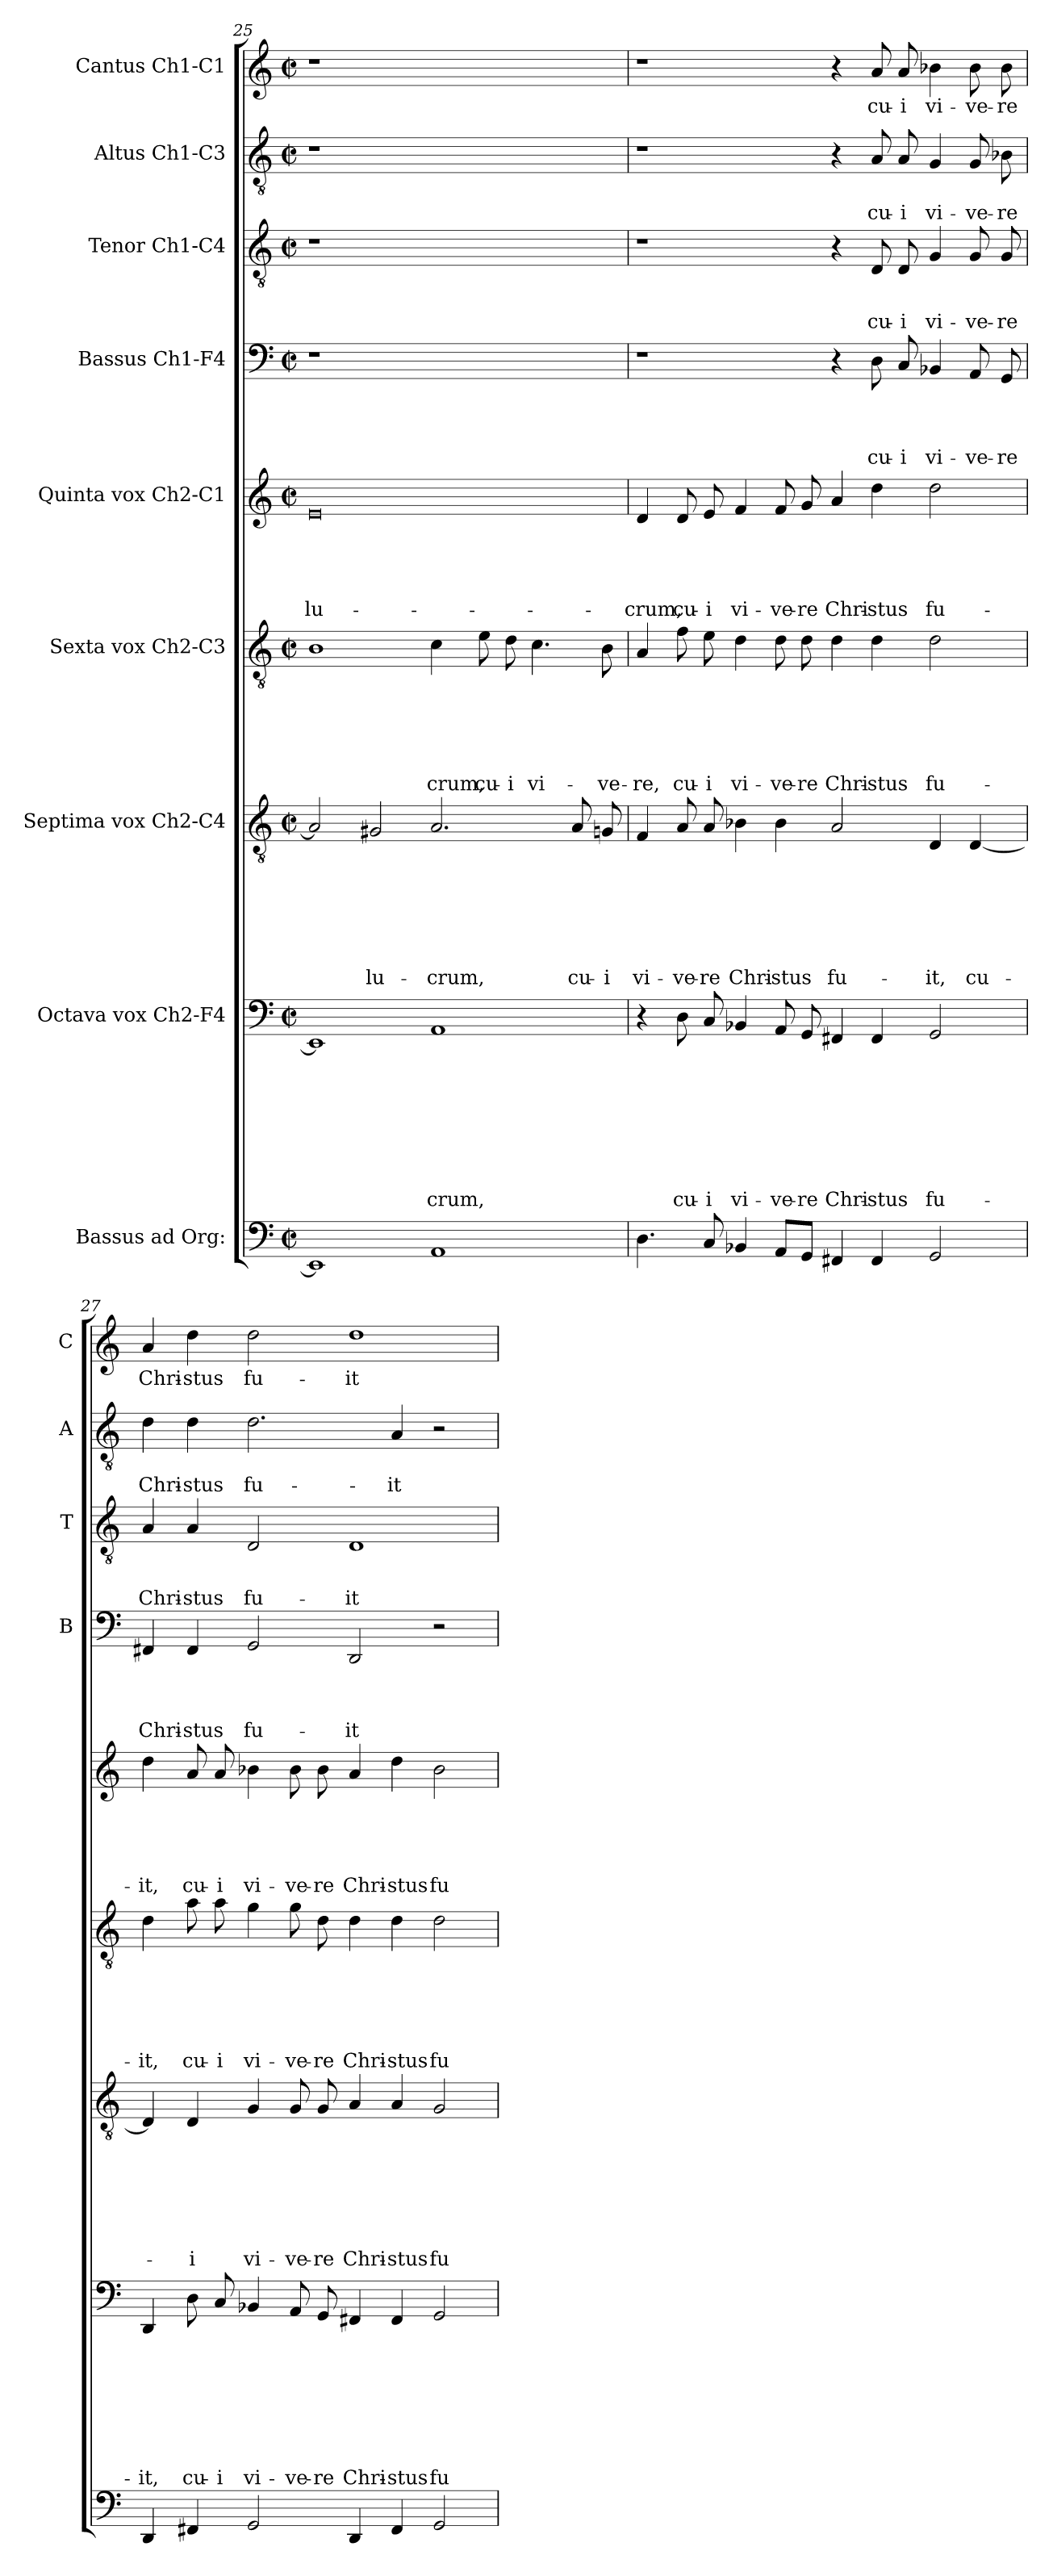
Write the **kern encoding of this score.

**kern	**kern	**text	**text	**text	**text	**text	**text	**text	**text	**kern	**text	**text	**text	**text	**text	**text	**text	**kern	**text	**text	**text	**text	**text	**text	**kern	**text	**text	**text	**text	**text	**kern	**text	**text	**text	**text	**kern	**text	**text	**text	**kern	**text	**text	**kern	**text
*part9	*part8	*part8	*part8	*part8	*part8	*part8	*part8	*part8	*part8	*part7	*part7	*part7	*part7	*part7	*part7	*part7	*part7	*part6	*part6	*part6	*part6	*part6	*part6	*part6	*part5	*part5	*part5	*part5	*part5	*part5	*part4	*part4	*part4	*part4	*part4	*part3	*part3	*part3	*part3	*part2	*part2	*part2	*part1	*part1
*staff9	*staff8	*staff8	*staff8	*staff8	*staff8	*staff8	*staff8	*staff8	*staff8	*staff7	*staff7	*staff7	*staff7	*staff7	*staff7	*staff7	*staff7	*staff6	*staff6	*staff6	*staff6	*staff6	*staff6	*staff6	*staff5	*staff5	*staff5	*staff5	*staff5	*staff5	*staff4	*staff4	*staff4	*staff4	*staff4	*staff3	*staff3	*staff3	*staff3	*staff2	*staff2	*staff2	*staff1	*staff1
*I"Bassus ad Org:	*I"Octava vox Ch2-F4	*	*	*	*	*	*	*	*	*I"Septima vox Ch2-C4	*	*	*	*	*	*	*	*I"Sexta vox Ch2-C3	*	*	*	*	*	*	*I"Quinta vox Ch2-C1	*	*	*	*	*	*I"Bassus Ch1-F4	*	*	*	*	*I"Tenor Ch1-C4	*	*	*	*I"Altus Ch1-C3	*	*	*I"Cantus Ch1-C1	*
*	*	*	*	*	*	*	*	*	*	*	*	*	*	*	*	*	*	*	*	*	*	*	*	*	*	*	*	*	*	*	*I'B	*	*	*	*	*I'T	*	*	*	*I'A	*	*	*I'C	*
*clefF4	*clefF4	*	*	*	*	*	*	*	*	*clefGv2	*	*	*	*	*	*	*	*clefGv2	*	*	*	*	*	*	*clefG2	*	*	*	*	*	*clefF4	*	*	*	*	*clefGv2	*	*	*	*clefGv2	*	*	*clefG2	*
*k[]	*k[]	*	*	*	*	*	*	*	*	*k[]	*	*	*	*	*	*	*	*k[]	*	*	*	*	*	*	*k[]	*	*	*	*	*	*k[]	*	*	*	*	*k[]	*	*	*	*k[]	*	*	*k[]	*
*C:	*C:	*	*	*	*	*	*	*	*	*C:	*	*	*	*	*	*	*	*C:	*	*	*	*	*	*	*C:	*	*	*	*	*	*C:	*	*	*	*	*C:	*	*	*	*C:	*	*	*C:	*
*M2/2	*M2/2	*	*	*	*	*	*	*	*	*M2/2	*	*	*	*	*	*	*	*M2/2	*	*	*	*	*	*	*M2/2	*	*	*	*	*	*M2/2	*	*	*	*	*M2/2	*	*	*	*M2/2	*	*	*M2/2	*
*met(c|)	*met(c|)	*	*	*	*	*	*	*	*	*met(c|)	*	*	*	*	*	*	*	*met(c|)	*	*	*	*	*	*	*met(c|)	*	*	*	*	*	*met(c|)	*	*	*	*	*met(c|)	*	*	*	*met(c|)	*	*	*met(c|)	*
=25	=25	=25	=25	=25	=25	=25	=25	=25	=25	=25	=25	=25	=25	=25	=25	=25	=25	=25	=25	=25	=25	=25	=25	=25	=25	=25	=25	=25	=25	=25	=25	=25	=25	=25	=25	=25	=25	=25	=25	=25	=25	=25	=25	=25
!	!	!	!	!	!	!	!	!	!	!	!	!	!	!	!	!	!	!	!	!	!	!	!	!	!	!	!	!	!	!LO:LY:b	!	!	!	!	!	!	!	!	!	!	!	!	!	!
1EE]	1EE]	.	.	.	.	.	.	.	.	2A/]	.	.	.	.	.	.	.	1B	.	.	.	.	.	.	0e	.	.	.	.	lu-	1r	.	.	.	.	1r	.	.	.	1r	.	.	1r	.
!	!	!	!	!	!	!	!	!	!	!	!	!	!	!	!	!	!LO:LY:b	!	!	!	!	!	!	!	!	!	!	!	!	!	!	!	!	!	!	!	!	!	!	!	!	!	!	!
.	.	.	.	.	.	.	.	.	.	2G#X/	.	.	.	.	.	.	lu-	.	.	.	.	.	.	.	.	.	.	.	.	.	.	.	.	.	.	.	.	.	.	.	.	.	.	.
!	!	!	!	!	!	!	!	!	!LO:LY:b	!	!	!	!	!	!	!	!LO:LY:b	!	!	!	!	!	!	!LO:LY:b	!	!	!	!	!	!	!	!	!	!	!	!	!	!	!	!	!	!	!	!
1AA	1AA	.	.	.	.	.	.	.	-crum,	2.A/	.	.	.	.	.	.	-crum,	4c\	.	.	.	.	.	-crum,	.	.	.	.	.	.	1ryy	.	.	.	.	1ryy	.	.	.	1ryy	.	.	1ryy	.
!	!	!	!	!	!	!	!	!	!	!	!	!	!	!	!	!	!	!	!	!	!	!	!	!LO:LY:b	!	!	!	!	!	!	!	!	!	!	!	!	!	!	!	!	!	!	!	!
.	.	.	.	.	.	.	.	.	.	.	.	.	.	.	.	.	.	8e\	.	.	.	.	.	cu-	.	.	.	.	.	.	.	.	.	.	.	.	.	.	.	.	.	.	.	.
!	!	!	!	!	!	!	!	!	!	!	!	!	!	!	!	!	!	!	!	!	!	!	!	!LO:LY:b	!	!	!	!	!	!	!	!	!	!	!	!	!	!	!	!	!	!	!	!
.	.	.	.	.	.	.	.	.	.	.	.	.	.	.	.	.	.	8d\	.	.	.	.	.	-i	.	.	.	.	.	.	.	.	.	.	.	.	.	.	.	.	.	.	.	.
!	!	!	!	!	!	!	!	!	!	!	!	!	!	!	!	!	!	!	!	!	!	!	!	!LO:LY:b	!	!	!	!	!	!	!	!	!	!	!	!	!	!	!	!	!	!	!	!
.	.	.	.	.	.	.	.	.	.	.	.	.	.	.	.	.	.	4.c\	.	.	.	.	.	vi-	.	.	.	.	.	.	.	.	.	.	.	.	.	.	.	.	.	.	.	.
!	!	!	!	!	!	!	!	!	!	!	!	!	!	!	!	!	!LO:LY:b	!	!	!	!	!	!	!	!	!	!	!	!	!	!	!	!	!	!	!	!	!	!	!	!	!	!	!
.	.	.	.	.	.	.	.	.	.	8A/	.	.	.	.	.	.	cu-	.	.	.	.	.	.	.	.	.	.	.	.	.	.	.	.	.	.	.	.	.	.	.	.	.	.	.
!	!	!	!	!	!	!	!	!	!	!	!	!	!	!	!	!	!LO:LY:b	!	!	!	!	!	!	!LO:LY:b	!	!	!	!	!	!	!	!	!	!	!	!	!	!	!	!	!	!	!	!
.	.	.	.	.	.	.	.	.	.	8Gn/	.	.	.	.	.	.	-i	8B\	.	.	.	.	.	-ve-	.	.	.	.	.	.	.	.	.	.	.	.	.	.	.	.	.	.	.	.
=26	=26	=26	=26	=26	=26	=26	=26	=26	=26	=26	=26	=26	=26	=26	=26	=26	=26	=26	=26	=26	=26	=26	=26	=26	=26	=26	=26	=26	=26	=26	=26	=26	=26	=26	=26	=26	=26	=26	=26	=26	=26	=26	=26	=26
!	!	!	!	!	!	!	!	!	!	!	!	!	!	!	!	!	!LO:LY:b	!	!	!	!	!	!	!LO:LY:b	!	!	!	!	!	!LO:LY:b	!	!	!	!	!	!	!	!	!	!	!	!	!	!
4.D\	4r	.	.	.	.	.	.	.	.	4F/	.	.	.	.	.	.	vi-	4A/	.	.	.	.	.	-re,	4d/	.	.	.	.	-crum,	1r	.	.	.	.	1r	.	.	.	1r	.	.	1r	.
!	!	!	!	!	!	!	!	!	!LO:LY:b	!	!	!	!	!	!	!	!LO:LY:b	!	!	!	!	!	!	!LO:LY:b	!	!	!	!	!	!LO:LY:b	!	!	!	!	!	!	!	!	!	!	!	!	!	!
.	8D\	.	.	.	.	.	.	.	cu-	8A/	.	.	.	.	.	.	-ve-	8f\	.	.	.	.	.	cu-	8d/	.	.	.	.	cu-	.	.	.	.	.	.	.	.	.	.	.	.	.	.
!	!	!	!	!	!	!	!	!	!LO:LY:b	!	!	!	!	!	!	!	!LO:LY:b	!	!	!	!	!	!	!LO:LY:b	!	!	!	!	!	!LO:LY:b	!	!	!	!	!	!	!	!	!	!	!	!	!	!
8C/	8C/	.	.	.	.	.	.	.	-i	8A/	.	.	.	.	.	.	-re	8e\	.	.	.	.	.	-i	8e/	.	.	.	.	-i	.	.	.	.	.	.	.	.	.	.	.	.	.	.
!	!	!	!	!	!	!	!	!	!LO:LY:b	!	!	!	!	!	!	!	!LO:LY:b	!	!	!	!	!	!	!LO:LY:b	!	!	!	!	!	!LO:LY:b	!	!	!	!	!	!	!	!	!	!	!	!	!	!
4BB-X/	4BB-X/	.	.	.	.	.	.	.	vi-	4B-X\	.	.	.	.	.	.	Chri-	4d\	.	.	.	.	.	vi-	4f/	.	.	.	.	vi-	.	.	.	.	.	.	.	.	.	.	.	.	.	.
!	!	!	!	!	!	!	!	!	!LO:LY:b	!	!	!	!	!	!	!	!LO:LY:b	!	!	!	!	!	!	!LO:LY:b	!	!	!	!	!	!LO:LY:b	!	!	!	!	!	!	!	!	!	!	!	!	!	!
8AA/L	8AA/	.	.	.	.	.	.	.	-ve-	4B-\	.	.	.	.	.	.	-stus	8d\	.	.	.	.	.	-ve-	8f/	.	.	.	.	-ve-	.	.	.	.	.	.	.	.	.	.	.	.	.	.
!	!	!	!	!	!	!	!	!	!LO:LY:b	!	!	!	!	!	!	!	!	!	!	!	!	!	!	!LO:LY:b	!	!	!	!	!	!LO:LY:b	!	!	!	!	!	!	!	!	!	!	!	!	!	!
8GG/J	8GG/	.	.	.	.	.	.	.	-re	.	.	.	.	.	.	.	.	8d\	.	.	.	.	.	-re	8g/	.	.	.	.	-re	.	.	.	.	.	.	.	.	.	.	.	.	.	.
!	!	!	!	!	!	!	!	!	!LO:LY:b	!	!	!	!	!	!	!	!LO:LY:b	!	!	!	!	!	!	!LO:LY:b	!	!	!	!	!	!LO:LY:b	!	!	!	!	!	!	!	!	!	!	!	!	!	!
4FF#X/	4FF#X/	.	.	.	.	.	.	.	Chri-	2A/	.	.	.	.	.	.	fu-	4d\	.	.	.	.	.	Chri-	4a/	.	.	.	.	Chri-	4r	.	.	.	.	4r	.	.	.	4r	.	.	4r	.
!	!	!	!	!	!	!	!	!	!LO:LY:b	!	!	!	!	!	!	!	!	!	!	!	!	!	!	!LO:LY:b	!	!	!	!	!	!LO:LY:b	!	!	!	!	!LO:LY:b	!	!	!	!LO:LY:b	!	!	!LO:LY:b	!	!LO:LY:b
4FF#/	4FF#/	.	.	.	.	.	.	.	-stus	.	.	.	.	.	.	.	.	4d\	.	.	.	.	.	-stus	4dd\	.	.	.	.	-stus	8D\	.	.	.	cu-	8D/	.	.	cu-	8A/	.	cu-	8a/	cu-
!	!	!	!	!	!	!	!	!	!	!	!	!	!	!	!	!	!	!	!	!	!	!	!	!	!	!	!	!	!	!	!	!	!	!	!LO:LY:b	!	!	!	!LO:LY:b	!	!	!LO:LY:b	!	!LO:LY:b
.	.	.	.	.	.	.	.	.	.	.	.	.	.	.	.	.	.	.	.	.	.	.	.	.	.	.	.	.	.	.	8C/	.	.	.	-i	8D/	.	.	-i	8A/	.	-i	8a/	-i
!	!	!	!	!	!	!	!	!	!LO:LY:b	!	!	!	!	!	!	!	!LO:LY:b	!	!	!	!	!	!	!LO:LY:b	!	!	!	!	!	!LO:LY:b	!	!	!	!	!LO:LY:b	!	!	!	!LO:LY:b	!	!	!LO:LY:b	!	!LO:LY:b
2GG/	2GG/	.	.	.	.	.	.	.	fu-	4D/	.	.	.	.	.	.	-it,	2d\	.	.	.	.	.	fu-	2dd\	.	.	.	.	fu-	4BB-X/	.	.	.	vi-	4G/	.	.	vi-	4G/	.	vi-	4b-X\	vi-
!	!	!	!	!	!	!	!	!	!	!	!	!	!	!	!	!	!LO:LY:b	!	!	!	!	!	!	!	!	!	!	!	!	!	!	!	!	!	!LO:LY:b	!	!	!	!LO:LY:b	!	!	!LO:LY:b	!	!LO:LY:b
.	.	.	.	.	.	.	.	.	.	[4D/	.	.	.	.	.	.	cu-	.	.	.	.	.	.	.	.	.	.	.	.	.	8AA/	.	.	.	-ve-	8G/	.	.	-ve-	8G/	.	-ve-	8b-\	-ve-
!	!	!	!	!	!	!	!	!	!	!	!	!	!	!	!	!	!	!	!	!	!	!	!	!	!	!	!	!	!	!	!	!	!	!	!LO:LY:b	!	!	!	!LO:LY:b	!	!	!LO:LY:b	!	!LO:LY:b
.	.	.	.	.	.	.	.	.	.	.	.	.	.	.	.	.	.	.	.	.	.	.	.	.	.	.	.	.	.	.	8GG/	.	.	.	-re	8G/	.	.	-re	8B-X\	.	-re	8b-\	-re
!!LO:PB:g=z
=27	=27	=27	=27	=27	=27	=27	=27	=27	=27	=27	=27	=27	=27	=27	=27	=27	=27	=27	=27	=27	=27	=27	=27	=27	=27	=27	=27	=27	=27	=27	=27	=27	=27	=27	=27	=27	=27	=27	=27	=27	=27	=27	=27	=27
!	!	!	!	!	!	!	!	!	!LO:LY:b	!	!	!	!	!	!	!	!	!	!	!	!	!	!	!LO:LY:b	!	!	!	!	!	!LO:LY:b	!	!	!	!	!LO:LY:b	!	!	!	!LO:LY:b	!	!	!LO:LY:b	!	!LO:LY:b
4DD/	4DD/	.	.	.	.	.	.	.	-it,	4D/]	.	.	.	.	.	.	.	4d\	.	.	.	.	.	-it,	4dd\	.	.	.	.	-it,	4FF#X/	.	.	.	Chri-	4A/	.	.	Chri-	4d\	.	Chri-	4a/	Chri-
!	!	!	!	!	!	!	!	!	!LO:LY:b	!	!	!	!	!	!	!	!LO:LY:b	!	!	!	!	!	!	!LO:LY:b	!	!	!	!	!	!LO:LY:b	!	!	!	!	!LO:LY:b	!	!	!	!LO:LY:b	!	!	!LO:LY:b	!	!LO:LY:b
4FF#X/	8D\	.	.	.	.	.	.	.	cu-	4D/	.	.	.	.	.	.	-i	8a\	.	.	.	.	.	cu-	8a/	.	.	.	.	cu-	4FF#/	.	.	.	-stus	4A/	.	.	-stus	4d\	.	-stus	4dd\	-stus
!	!	!	!	!	!	!	!	!	!LO:LY:b	!	!	!	!	!	!	!	!	!	!	!	!	!	!	!LO:LY:b	!	!	!	!	!	!LO:LY:b	!	!	!	!	!	!	!	!	!	!	!	!	!	!
.	8C/	.	.	.	.	.	.	.	-i	.	.	.	.	.	.	.	.	8a\	.	.	.	.	.	-i	8a/	.	.	.	.	-i	.	.	.	.	.	.	.	.	.	.	.	.	.	.
!	!	!	!	!	!	!	!	!	!LO:LY:b	!	!	!	!	!	!	!	!LO:LY:b	!	!	!	!	!	!	!LO:LY:b	!	!	!	!	!	!LO:LY:b	!	!	!	!	!LO:LY:b	!	!	!	!LO:LY:b	!	!	!LO:LY:b	!	!LO:LY:b
2GG/	4BB-X/	.	.	.	.	.	.	.	vi-	4G/	.	.	.	.	.	.	vi-	4g\	.	.	.	.	.	vi-	4b-X\	.	.	.	.	vi-	2GG/	.	.	.	fu-	2D/	.	.	fu-	2.d\	.	fu-	2dd\	fu-
!	!	!	!	!	!	!	!	!	!LO:LY:b	!	!	!	!	!	!	!	!LO:LY:b	!	!	!	!	!	!	!LO:LY:b	!	!	!	!	!	!LO:LY:b	!	!	!	!	!	!	!	!	!	!	!	!	!	!
.	8AA/	.	.	.	.	.	.	.	-ve-	8G/	.	.	.	.	.	.	-ve-	8g\	.	.	.	.	.	-ve-	8b-\	.	.	.	.	-ve-	.	.	.	.	.	.	.	.	.	.	.	.	.	.
!	!	!	!	!	!	!	!	!	!LO:LY:b	!	!	!	!	!	!	!	!LO:LY:b	!	!	!	!	!	!	!LO:LY:b	!	!	!	!	!	!LO:LY:b	!	!	!	!	!	!	!	!	!	!	!	!	!	!
.	8GG/	.	.	.	.	.	.	.	-re	8G/	.	.	.	.	.	.	-re	8d\	.	.	.	.	.	-re	8b-\	.	.	.	.	-re	.	.	.	.	.	.	.	.	.	.	.	.	.	.
!	!	!	!	!	!	!	!	!	!LO:LY:b	!	!	!	!	!	!	!	!LO:LY:b	!	!	!	!	!	!	!LO:LY:b	!	!	!	!	!	!LO:LY:b	!	!	!	!	!LO:LY:b	!	!	!	!LO:LY:b	!	!	!	!	!LO:LY:b
4DD/	4FF#X/	.	.	.	.	.	.	.	Chri-	4A/	.	.	.	.	.	.	Chri-	4d\	.	.	.	.	.	Chri-	4a/	.	.	.	.	Chri-	2DD/	.	.	.	-it	1D	.	.	-it	.	.	.	1dd	-it
!	!	!	!	!	!	!	!	!	!LO:LY:b	!	!	!	!	!	!	!	!LO:LY:b	!	!	!	!	!	!	!LO:LY:b	!	!	!	!	!	!LO:LY:b	!	!	!	!	!	!	!	!	!	!	!	!LO:LY:b	!	!
4FF#/	4FF#/	.	.	.	.	.	.	.	-stus	4A/	.	.	.	.	.	.	-stus	4d\	.	.	.	.	.	-stus	4dd\	.	.	.	.	-stus	.	.	.	.	.	.	.	.	.	4A/	.	-it	.	.
!	!	!	!	!	!	!	!	!	!LO:LY:b	!	!	!	!	!	!	!	!LO:LY:b	!	!	!	!	!	!	!LO:LY:b	!	!	!	!	!	!LO:LY:b	!	!	!	!	!	!	!	!	!	!	!	!	!	!
2GG/	2GG/	.	.	.	.	.	.	.	fu-	2G/	.	.	.	.	.	.	fu-	2d\	.	.	.	.	.	fu-	2b-\	.	.	.	.	fu-	2r	.	.	.	.	.	.	.	.	2r	.	.	.	.
=	=	=	=	=	=	=	=	=	=	=	=	=	=	=	=	=	=	=	=	=	=	=	=	=	=	=	=	=	=	=	=	=	=	=	=	=	=	=	=	=	=	=	=	=
*-	*-	*-	*-	*-	*-	*-	*-	*-	*-	*-	*-	*-	*-	*-	*-	*-	*-	*-	*-	*-	*-	*-	*-	*-	*-	*-	*-	*-	*-	*-	*-	*-	*-	*-	*-	*-	*-	*-	*-	*-	*-	*-	*-	*-
